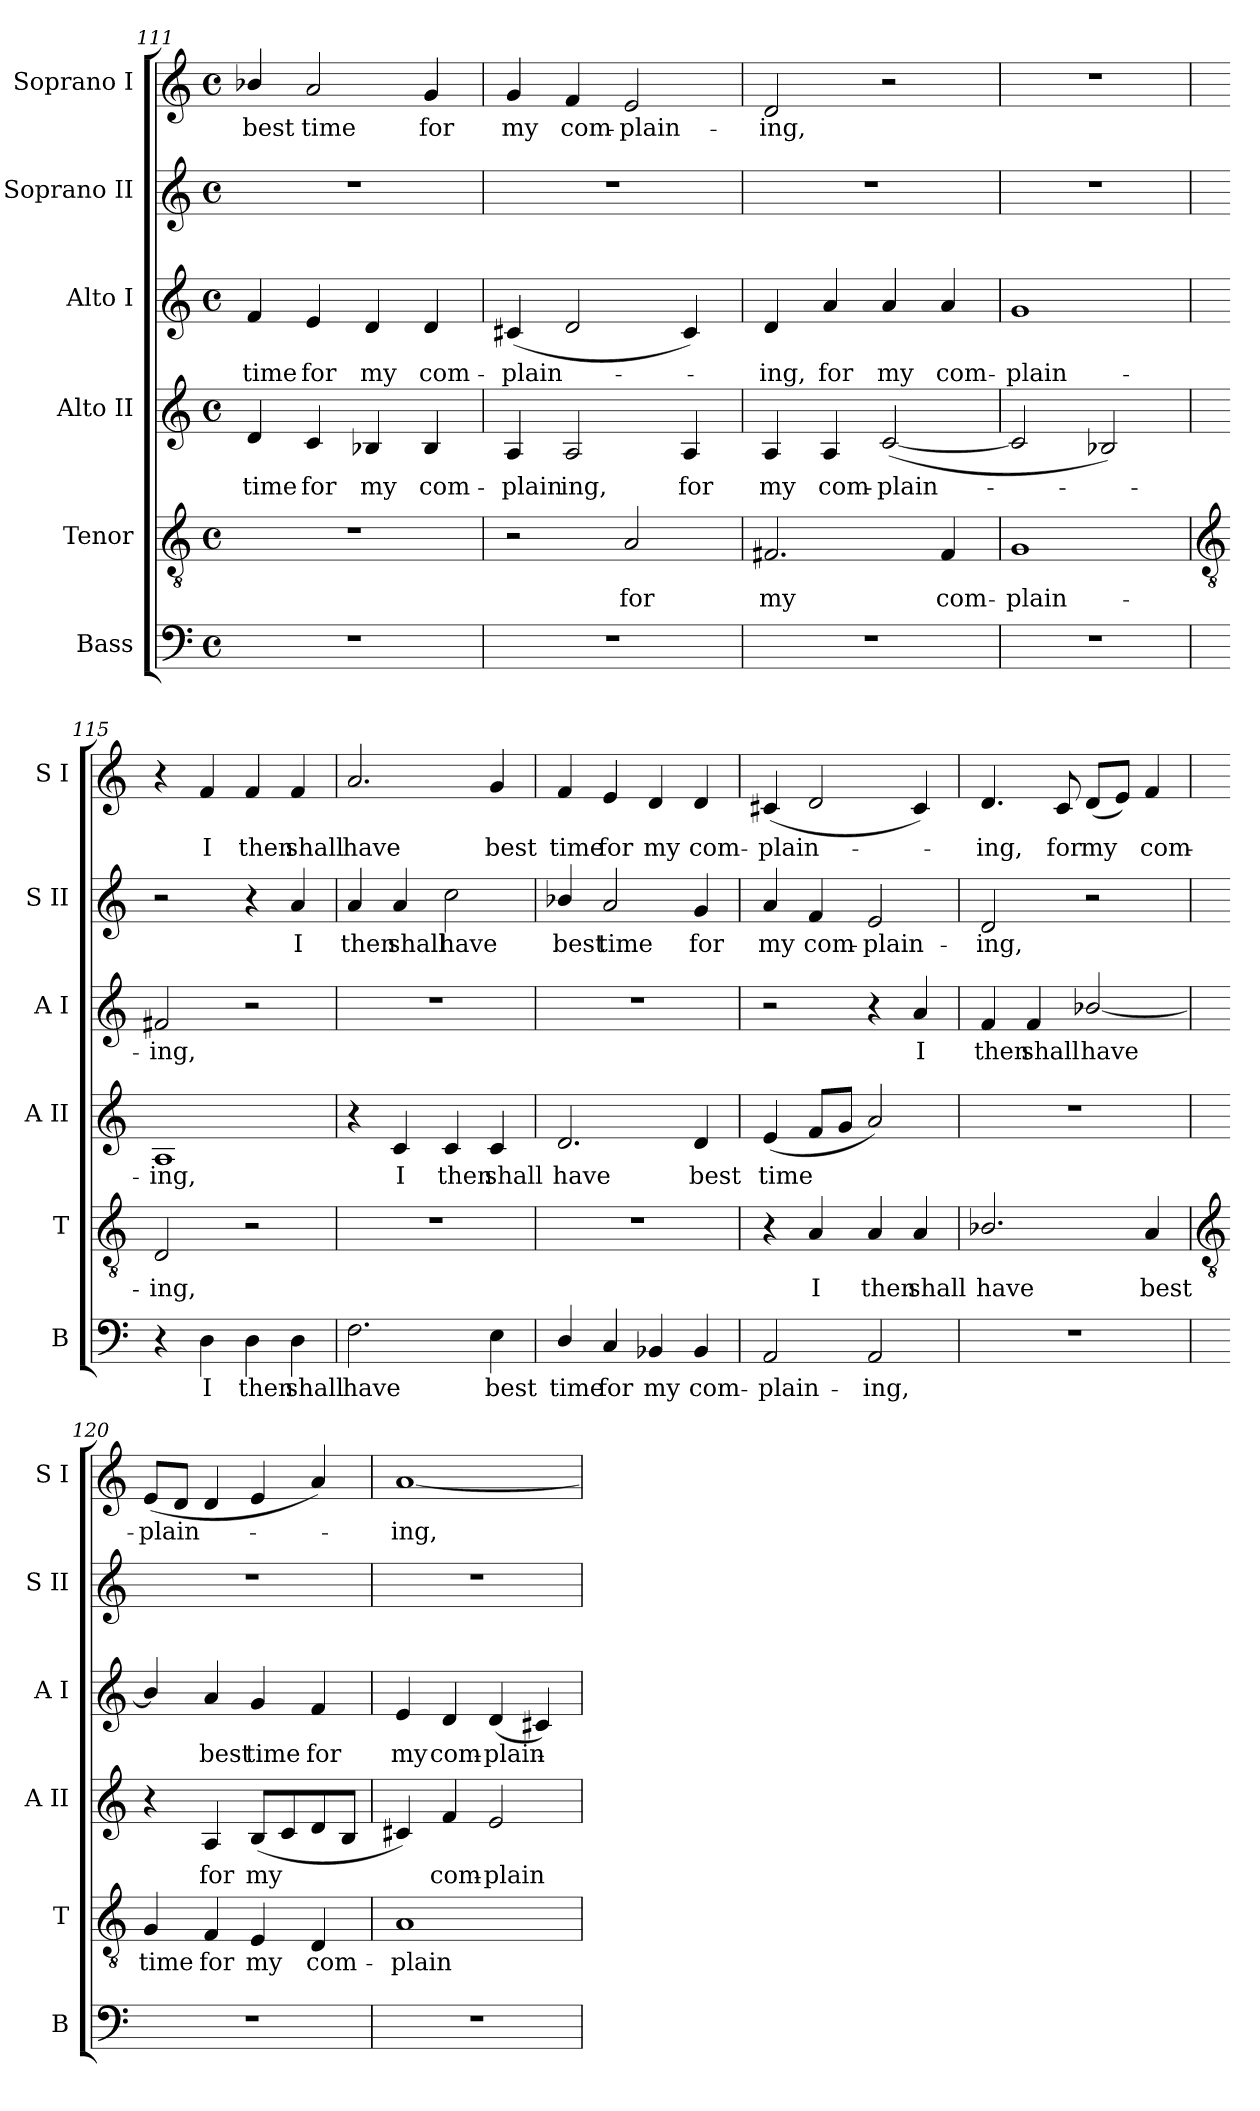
**kern	**text	**kern	**text	**kern	**text	**kern	**text	**kern	**text	**kern	**text
*part6	*part6	*part5	*part5	*part4	*part4	*part3	*part3	*part2	*part2	*part1	*part1
*staff6	*staff6	*staff5	*staff5	*staff4	*staff4	*staff3	*staff3	*staff2	*staff2	*staff1	*staff1
*I"Bass	*	*I"Tenor	*	*I"Alto II	*	*I"Alto I	*	*I"Soprano II	*	*I"Soprano I	*
*I'B	*	*I'T	*	*I'A II	*	*I'A I	*	*I'S II	*	*I'S I	*
*clefF4	*	*clefGv2	*	*clefG2	*	*clefG2	*	*clefG2	*	*clefG2	*
*k[]	*	*k[]	*	*k[]	*	*k[]	*	*k[]	*	*k[]	*
*C:	*	*C:	*	*C:	*	*C:	*	*C:	*	*C:	*
*M4/4	*	*M4/4	*	*M4/4	*	*M4/4	*	*M4/4	*	*M4/4	*
*met(c)	*	*met(c)	*	*met(c)	*	*met(c)	*	*met(c)	*	*met(c)	*
=111	=111	=111	=111	=111	=111	=111	=111	=111	=111	=111	=111
!	!	!	!	!	!LO:LY:b	!	!LO:LY:b	!	!	!	!LO:LY:b
1r	.	1r	.	4d	time	4f	time	1r	.	4b-X/	best
!	!	!	!	!	!LO:LY:b	!	!LO:LY:b	!	!	!	!LO:LY:b
.	.	.	.	4c	for	4e	for	.	.	2a	time
!	!	!	!	!	!LO:LY:b	!	!LO:LY:b	!	!	!	!
.	.	.	.	4B-X	my	4d	my	.	.	.	.
!	!	!	!	!	!LO:LY:b	!	!LO:LY:b	!	!	!	!LO:LY:b
.	.	.	.	4B-	com-	4d	com-	.	.	4g	for
=112	=112	=112	=112	=112	=112	=112	=112	=112	=112	=112	=112
!	!	!	!	!	!LO:LY:b	!	!LO:LY:b	!	!	!	!LO:LY:b
1r	.	2r	.	4A	-plain	(<4c#X	-plain-	1r	.	4g	my
!	!	!	!	!	!LO:LY:b	!	!	!	!	!	!LO:LY:b
.	.	.	.	2A	ing,	2d	.	.	.	4f	com-
!	!	!	!LO:LY:b	!	!	!	!	!	!	!	!LO:LY:b
.	.	2A	for	.	.	.	.	.	.	2e	-plain-
!	!	!	!	!	!LO:LY:b	!	!	!	!	!	!
.	.	.	.	4A	for	4c#)	.	.	.	.	.
=113	=113	=113	=113	=113	=113	=113	=113	=113	=113	=113	=113
!	!	!	!LO:LY:b	!	!LO:LY:b	!	!LO:LY:b	!	!	!	!LO:LY:b
1r	.	2.F#X	my	4A	my	4d	ing,	1r	.	2d	-ing,
!	!	!	!	!	!LO:LY:b	!	!LO:LY:b	!	!	!	!
.	.	.	.	4A	com-	4a	for	.	.	.	.
!	!	!	!	!	!LO:LY:b	!	!LO:LY:b	!	!	!	!
.	.	.	.	(<[2c	-plain-	4a	my	.	.	2r	.
!	!	!	!LO:LY:b	!	!	!	!LO:LY:b	!	!	!	!
.	.	4F#	com-	.	.	4a	com-	.	.	.	.
=114	=114	=114	=114	=114	=114	=114	=114	=114	=114	=114	=114
!	!	!	!LO:LY:b	!	!	!	!LO:LY:b	!	!	!	!
1r	.	1G	-plain-	2c]	.	1g	-plain-	1r	.	1r	.
.	.	.	.	2B-X)	.	.	.	.	.	.	.
!!LO:LB:g=z
=115	=115	=115	=115	=115	=115	=115	=115	=115	=115	=115	=115
*	*	*clefGv2	*	*	*	*	*	*	*	*	*
!	!	!	!LO:LY:b	!	!LO:LY:b	!	!LO:LY:b	!	!	!	!
4r	.	2D	-ing,	1A	ing,	2f#X	-ing,	2r	.	4r	.
!	!LO:LY:b	!	!	!	!	!	!	!	!	!	!LO:LY:b
4D	I	.	.	.	.	.	.	.	.	4f	I
!	!LO:LY:b	!	!	!	!	!	!	!	!	!	!LO:LY:b
4D	then	2r	.	.	.	2r	.	4r	.	4f	then
!	!LO:LY:b	!	!	!	!	!	!	!	!LO:LY:b	!	!LO:LY:b
4D	shall	.	.	.	.	.	.	4a	I	4f	shall
=116	=116	=116	=116	=116	=116	=116	=116	=116	=116	=116	=116
!	!LO:LY:b	!	!	!	!	!	!	!	!LO:LY:b	!	!LO:LY:b
2.F	have	1r	.	4r	.	1r	.	4a	then	2.a	have
!	!	!	!	!	!LO:LY:b	!	!	!	!LO:LY:b	!	!
.	.	.	.	4c	I	.	.	4a	shall	.	.
!	!	!	!	!	!LO:LY:b	!	!	!	!LO:LY:b	!	!
.	.	.	.	4c	then	.	.	2cc	have	.	.
!	!LO:LY:b	!	!	!	!LO:LY:b	!	!	!	!	!	!LO:LY:b
4E	best	.	.	4c	shall	.	.	.	.	4g	best
=117	=117	=117	=117	=117	=117	=117	=117	=117	=117	=117	=117
!	!LO:LY:b	!	!	!	!LO:LY:b	!	!	!	!LO:LY:b	!	!LO:LY:b
4D/	time	1r	.	2.d	have	1r	.	4b-X/	best	4f	time
!	!LO:LY:b	!	!	!	!	!	!	!	!LO:LY:b	!	!LO:LY:b
4C	for	.	.	.	.	.	.	2a	time	4e	for
!	!LO:LY:b	!	!	!	!	!	!	!	!	!	!LO:LY:b
4BB-X	my	.	.	.	.	.	.	.	.	4d	my
!	!LO:LY:b	!	!	!	!LO:LY:b	!	!	!	!LO:LY:b	!	!LO:LY:b
4BB-	com-	.	.	4d	best	.	.	4g	for	4d	com-
=118	=118	=118	=118	=118	=118	=118	=118	=118	=118	=118	=118
!	!LO:LY:b	!	!	!	!LO:LY:b	!	!	!	!LO:LY:b	!	!LO:LY:b
2AA	-plain-	4r	.	(<4e	time	2r	.	4a	my	(<4c#X	-plain-
!	!	!	!LO:LY:b	!	!	!	!	!	!LO:LY:b	!	!
.	.	4A	I	8fL	.	.	.	4f	com-	2d	.
.	.	.	.	8gJ	.	.	.	.	.	.	.
!	!LO:LY:b	!	!LO:LY:b	!	!	!	!	!	!LO:LY:b	!	!
2AA	-ing,	4A	then	2a)	.	4r	.	2e	-plain-	.	.
!	!	!	!LO:LY:b	!	!	!	!LO:LY:b	!	!	!	!
.	.	4A	shall	.	.	4a	I	.	.	4c#)	.
=119	=119	=119	=119	=119	=119	=119	=119	=119	=119	=119	=119
!	!	!	!LO:LY:b	!	!	!	!LO:LY:b	!	!LO:LY:b	!	!LO:LY:b
1r	.	2.B-X/	have	1r	.	4f	then	2d	-ing,	4.d	ing,
!	!	!	!	!	!	!	!LO:LY:b	!	!	!	!
.	.	.	.	.	.	4f	shall	.	.	.	.
!	!	!	!	!	!	!	!	!	!	!	!LO:LY:b
.	.	.	.	.	.	.	.	.	.	8c	for
!	!	!	!	!	!	!	!LO:LY:b	!	!	!	!LO:LY:b
.	.	.	.	.	.	[2b-X/	have	2r	.	(<8dL	my
.	.	.	.	.	.	.	.	.	.	8eJ)	.
!	!	!	!LO:LY:b	!	!	!	!	!	!	!	!LO:LY:b
.	.	4A	best	.	.	.	.	.	.	4f	com-
!!LO:LB:g=z
=120	=120	=120	=120	=120	=120	=120	=120	=120	=120	=120	=120
*	*	*clefGv2	*	*	*	*	*	*	*	*	*
!	!	!	!LO:LY:b	!	!	!	!	!	!	!	!LO:LY:b
1r	.	4G	time	4r	.	4b-/]	.	1r	.	(<8eL	-plain-
.	.	.	.	.	.	.	.	.	.	8dJ	.
!	!	!	!LO:LY:b	!	!LO:LY:b	!	!LO:LY:b	!	!	!	!
.	.	4F	for	4A	for	4a	best	.	.	4d	.
!	!	!	!LO:LY:b	!	!LO:LY:b	!	!LO:LY:b	!	!	!	!
.	.	4E	my	(<8BL	my	4g	time	.	.	4e	.
.	.	.	.	8c	.	.	.	.	.	.	.
!	!	!	!LO:LY:b	!	!	!	!LO:LY:b	!	!	!	!
.	.	4D	com-	8d	.	4f	for	.	.	4a)	.
.	.	.	.	8BJ	.	.	.	.	.	.	.
=121	=121	=121	=121	=121	=121	=121	=121	=121	=121	=121	=121
!	!	!	!LO:LY:b	!	!	!	!LO:LY:b	!	!	!	!LO:LY:b
1r	.	1A	-plain-	4c#X)	.	4e	my	1r	.	[1a	ing,
!	!	!	!	!	!LO:LY:b	!	!LO:LY:b	!	!	!	!
.	.	.	.	4f	com-	4d	com-	.	.	.	.
!	!	!	!	!	!LO:LY:b	!	!LO:LY:b	!	!	!	!
.	.	.	.	2e	-plain-	(<4d	-plain-	.	.	.	.
.	.	.	.	.	.	4c#X)	.	.	.	.	.
=	=	=	=	=	=	=	=	=	=	=	=
*-	*-	*-	*-	*-	*-	*-	*-	*-	*-	*-	*-
